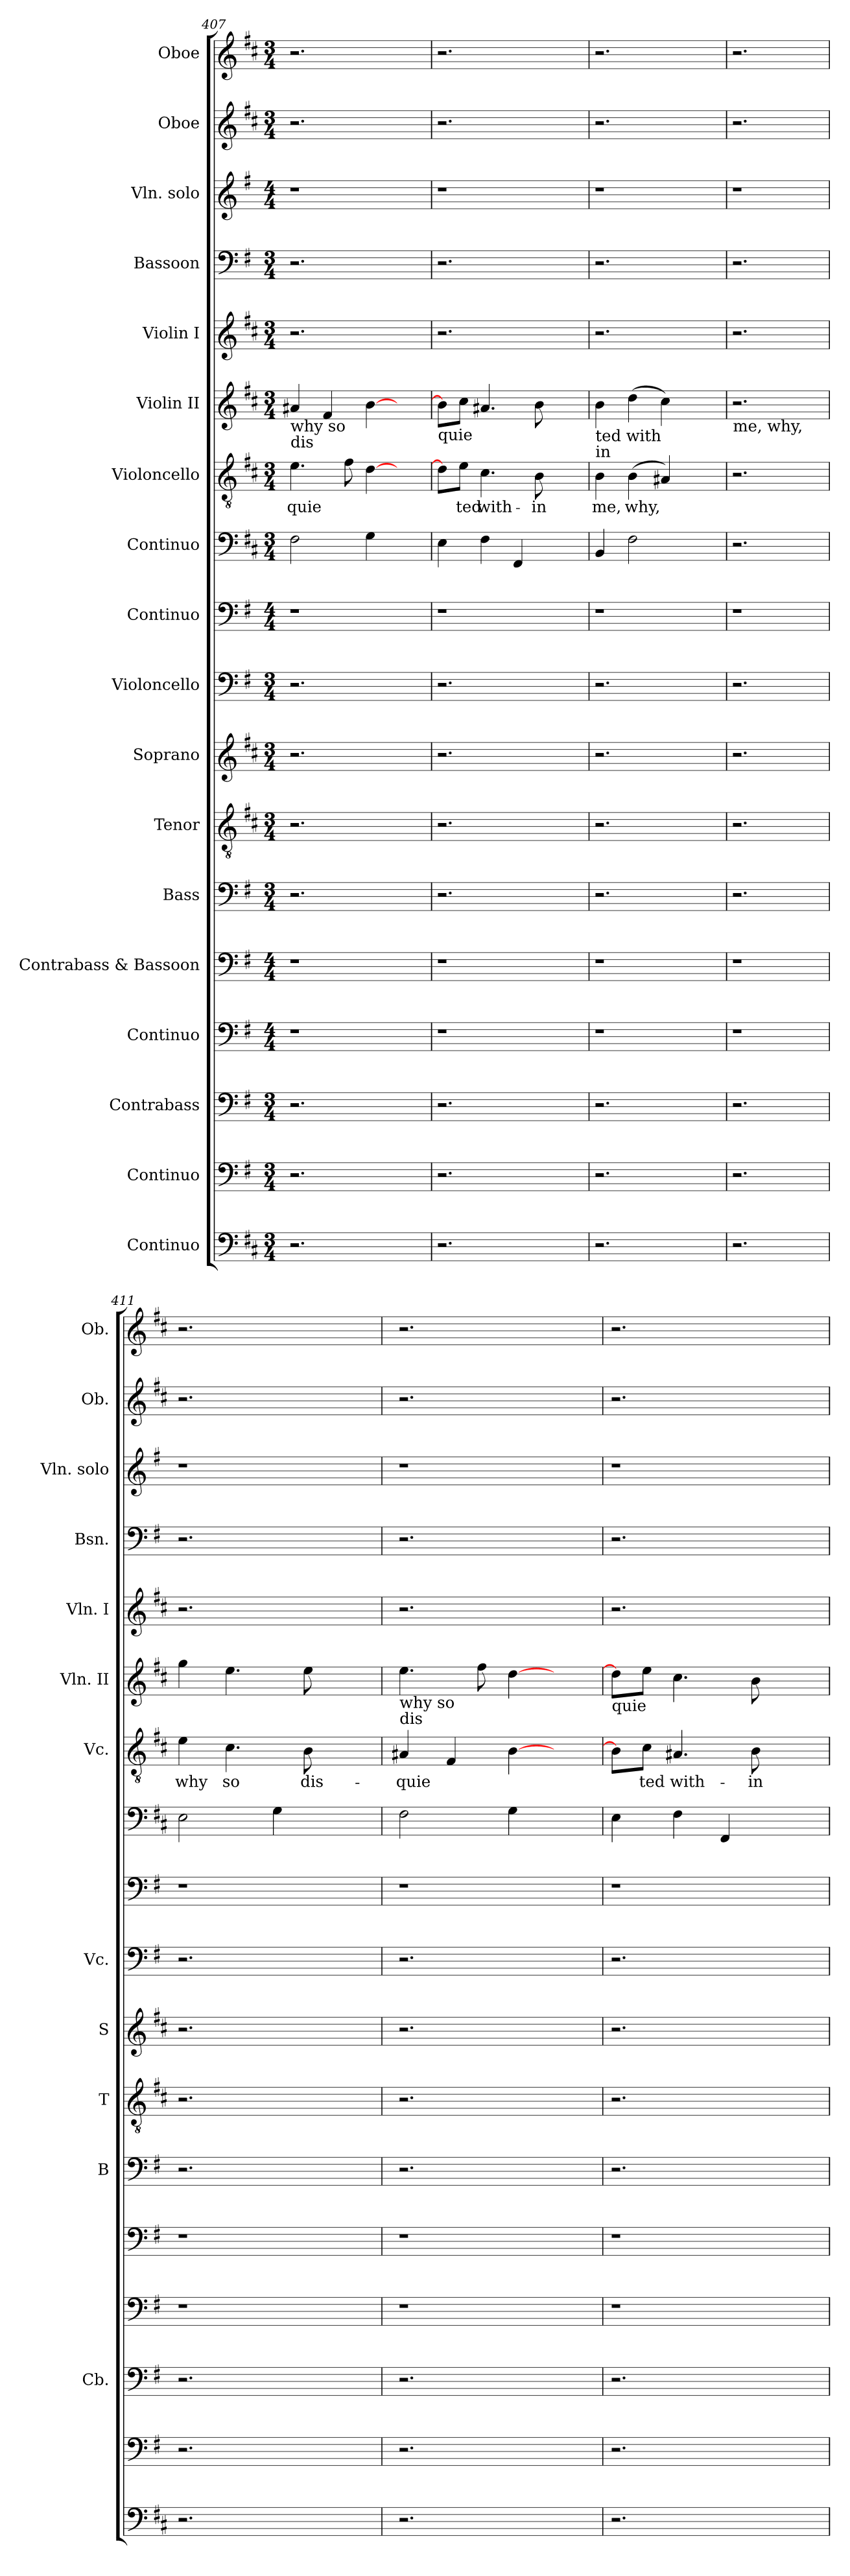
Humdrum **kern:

**kern	**kern	**kern	**kern	**kern	**kern	**kern	**kern	**kern	**kern	**kern	**kern	**text	**kern	**kern	**kern	**kern	**kern	**kern
*part18	*part17	*part16	*part15	*part14	*part13	*part12	*part11	*part10	*part9	*part8	*part7	*part7	*part6	*part5	*part4	*part3	*part2	*part1
*staff18	*staff17	*staff16	*staff15	*staff14	*staff13	*staff12	*staff11	*staff10	*staff9	*staff8	*staff7	*staff7	*staff6	*staff5	*staff4	*staff3	*staff2	*staff1
*I"Continuo	*I"Continuo	*I"Contrabass	*I"Continuo	*I"Contrabass  & Bassoon	*I"Bass	*I"Tenor	*I"Soprano	*I"Violoncello	*I"Continuo	*I"Continuo	*I"Violoncello	*	*I"Violin II	*I"Violin I	*I"Bassoon	*I"Vln. solo	*I"Oboe	*I"Oboe
*	*	*I'Cb.	*	*	*I'B	*I'T	*I'S	*I'Vc.	*	*	*I'Vc.	*	*I'Vln. II	*I'Vln. I	*I'Bsn.	*I'Vln. solo	*I'Ob.	*I'Ob.
!!LO:PB:g=z
*clefF4	*clefF4	*clefF4	*clefF4	*clefF4	*clefF4	*clefGv2	*clefG2	*clefF4	*clefF4	*clefF4	*clefGv2	*	*clefG2	*clefG2	*clefF4	*clefG2	*clefG2	*clefG2
*	*	*ITrd7c12	*	*ITrd7c12	*	*	*	*	*	*	*	*	*	*	*	*	*	*
*k[f#c#]	*k[f#]	*k[f#]	*k[f#]	*k[f#]	*k[f#]	*k[f#c#]	*k[f#c#]	*k[f#]	*k[f#]	*k[f#c#]	*k[f#c#]	*	*k[f#c#]	*k[f#c#]	*k[f#]	*k[f#]	*k[f#c#]	*k[f#c#]
*D:	*G:	*G:	*G:	*G:	*G:	*D:	*D:	*G:	*G:	*D:	*D:	*	*D:	*D:	*G:	*G:	*D:	*D:
*M3/4	*M3/4	*M3/4	*M4/4	*M4/4	*M3/4	*M3/4	*M3/4	*M3/4	*M4/4	*M3/4	*M3/4	*	*M3/4	*M3/4	*M3/4	*M4/4	*M3/4	*M3/4
=407	=407	=407	=407	=407	=407	=407	=407	=407	=407	=407	=407	=407	=407	=407	=407	=407	=407	=407
!	!	!	!	!	!	!	!	!	!	!	!	!	!LO:TX:b:t=why so	!	!	!	!	!
!	!	!	!	!	!	!	!	!	!	!	!	!	!LO:TX:b:t=dis	!	!	!	!	!
!	!	!	!	!	!	!	!	!	!	!	!	!LO:LY:b	!	!	!	!	!	!
2.r	2.r	2.r	1r	1r	2.r	2.r	2.r	2.r	1r	2F#\	4.e\	-quie-	4a#X/	2.r	2.r	1r	2.r	2.r
.	.	.	.	.	.	.	.	.	.	.	.	.	4f#/	.	.	.	.	.
!	!	!	!	!	!	!	!	!	!	!	!	!LO:LY:b	!	!	!	!	!	!
.	.	.	.	.	.	.	.	.	.	.	8f#\	--	.	.	.	.	.	.
!	!	!	!	!	!	!	!	!	!	!	!	!LO:LY:b	!	!	!	!	!	!
.	.	.	.	.	.	.	.	.	.	4G\	[>4d\	--	[>4b\	.	.	.	.	.
4ryy	4ryy	4ryy	.	.	4ryy	4ryy	4ryy	4ryy	.	4ryy	4ryy	.	4ryy	4ryy	4ryy	.	4ryy	4ryy
=408	=408	=408	=408	=408	=408	=408	=408	=408	=408	=408	=408	=408	=408	=408	=408	=408	=408	=408
!	!	!	!	!	!	!	!	!	!	!	!	!	!LO:TX:b:t=quie	!	!	!	!	!
!	!	!	!	!	!	!	!	!	!	!	!	!LO:LY:b	!	!	!	!	!	!
2.r	2.r	2.r	1r	1r	2.r	2.r	2.r	2.r	1r	4E\	8d\L]	--	8b\L]	2.r	2.r	1r	2.r	2.r
!	!	!	!	!	!	!	!	!	!	!	!	!LO:LY:b	!	!	!	!	!	!
.	.	.	.	.	.	.	.	.	.	.	8e\J	-ted	8cc#\J	.	.	.	.	.
!	!	!	!	!	!	!	!	!	!	!	!	!LO:LY:b	!	!	!	!	!	!
.	.	.	.	.	.	.	.	.	.	4F#\	4.c#\	with-	4.a#X/	.	.	.	.	.
.	.	.	.	.	.	.	.	.	.	4FF#/	.	.	.	.	.	.	.	.
!	!	!	!	!	!	!	!	!	!	!	!	!LO:LY:b	!	!	!	!	!	!
.	.	.	.	.	.	.	.	.	.	.	8B\	-in	8b\	.	.	.	.	.
4ryy	4ryy	4ryy	.	.	4ryy	4ryy	4ryy	4ryy	.	4ryy	4ryy	.	4ryy	4ryy	4ryy	.	4ryy	4ryy
=409	=409	=409	=409	=409	=409	=409	=409	=409	=409	=409	=409	=409	=409	=409	=409	=409	=409	=409
!	!	!	!	!	!	!	!	!	!	!	!	!	!LO:TX:b:t=ted with	!	!	!	!	!
!	!	!	!	!	!	!	!	!	!	!	!	!	!LO:TX:b:t=in	!	!	!	!	!
!	!	!	!	!	!	!	!	!	!	!	!	!LO:LY:b	!	!	!	!	!	!
2.r	2.r	2.r	1r	1r	2.r	2.r	2.r	2.r	1r	4BB/	4B\	me,	4b\	2.r	2.r	1r	2.r	2.r
!	!	!	!	!	!	!	!	!	!	!	!	!LO:LY:b	!	!	!	!	!	!
.	.	.	.	.	.	.	.	.	.	2F#\	(>4B\	why,	(>4dd\	.	.	.	.	.
!	!	!	!	!	!	!	!	!	!	!	!	!LO:LY:b	!	!	!	!	!	!
.	.	.	.	.	.	.	.	.	.	.	4A#X/)	.	4cc#\)	.	.	.	.	.
4ryy	4ryy	4ryy	.	.	4ryy	4ryy	4ryy	4ryy	.	4ryy	4ryy	.	4ryy	4ryy	4ryy	.	4ryy	4ryy
=410	=410	=410	=410	=410	=410	=410	=410	=410	=410	=410	=410	=410	=410	=410	=410	=410	=410	=410
!	!	!	!	!	!	!	!	!	!	!	!	!	!LO:TX:b:t=me, why,	!	!	!	!	!
2.r	2.r	2.r	1r	1r	2.r	2.r	2.r	2.r	1r	2.r	2.r	.	2.r	2.r	2.r	1r	2.r	2.r
4ryy	4ryy	4ryy	.	.	4ryy	4ryy	4ryy	4ryy	.	4ryy	4ryy	.	4ryy	4ryy	4ryy	.	4ryy	4ryy
=411	=411	=411	=411	=411	=411	=411	=411	=411	=411	=411	=411	=411	=411	=411	=411	=411	=411	=411
!	!	!	!	!	!	!	!	!	!	!	!	!LO:LY:b	!	!	!	!	!	!
2.r	2.r	2.r	1r	1r	2.r	2.r	2.r	2.r	1r	2E\	4e\	why	4gg\	2.r	2.r	1r	2.r	2.r
!	!	!	!	!	!	!	!	!	!	!	!	!LO:LY:b	!	!	!	!	!	!
.	.	.	.	.	.	.	.	.	.	.	4.c#\	so	4.ee\	.	.	.	.	.
.	.	.	.	.	.	.	.	.	.	4G\	.	.	.	.	.	.	.	.
!	!	!	!	!	!	!	!	!	!	!	!	!LO:LY:b	!	!	!	!	!	!
.	.	.	.	.	.	.	.	.	.	.	8B\	dis-	8ee\	.	.	.	.	.
4ryy	4ryy	4ryy	.	.	4ryy	4ryy	4ryy	4ryy	.	4ryy	4ryy	.	4ryy	4ryy	4ryy	.	4ryy	4ryy
=412	=412	=412	=412	=412	=412	=412	=412	=412	=412	=412	=412	=412	=412	=412	=412	=412	=412	=412
!	!	!	!	!	!	!	!	!	!	!	!	!	!LO:TX:b:t=why so	!	!	!	!	!
!	!	!	!	!	!	!	!	!	!	!	!	!	!LO:TX:b:t=dis	!	!	!	!	!
!	!	!	!	!	!	!	!	!	!	!	!	!LO:LY:b	!	!	!	!	!	!
2.r	2.r	2.r	1r	1r	2.r	2.r	2.r	2.r	1r	2F#\	4A#X/	-quie-	4.ee\	2.r	2.r	1r	2.r	2.r
!	!	!	!	!	!	!	!	!	!	!	!	!LO:LY:b	!	!	!	!	!	!
.	.	.	.	.	.	.	.	.	.	.	4F#/	--	.	.	.	.	.	.
.	.	.	.	.	.	.	.	.	.	.	.	.	8ff#\	.	.	.	.	.
!	!	!	!	!	!	!	!	!	!	!	!	!LO:LY:b	!	!	!	!	!	!
.	.	.	.	.	.	.	.	.	.	4G\	[>4B\	--	[>4dd\	.	.	.	.	.
4ryy	4ryy	4ryy	.	.	4ryy	4ryy	4ryy	4ryy	.	4ryy	4ryy	.	4ryy	4ryy	4ryy	.	4ryy	4ryy
=413	=413	=413	=413	=413	=413	=413	=413	=413	=413	=413	=413	=413	=413	=413	=413	=413	=413	=413
!	!	!	!	!	!	!	!	!	!	!	!	!	!LO:TX:b:t=quie	!	!	!	!	!
!	!	!	!	!	!	!	!	!	!	!	!	!LO:LY:b	!	!	!	!	!	!
2.r	2.r	2.r	1r	1r	2.r	2.r	2.r	2.r	1r	4E\	8B\L]	--	8dd\L]	2.r	2.r	1r	2.r	2.r
!	!	!	!	!	!	!	!	!	!	!	!	!LO:LY:b	!	!	!	!	!	!
.	.	.	.	.	.	.	.	.	.	.	8c#\J	-ted	8ee\J	.	.	.	.	.
!	!	!	!	!	!	!	!	!	!	!	!	!LO:LY:b	!	!	!	!	!	!
.	.	.	.	.	.	.	.	.	.	4F#\	4.A#X/	with-	4.cc#\	.	.	.	.	.
.	.	.	.	.	.	.	.	.	.	4FF#/	.	.	.	.	.	.	.	.
!	!	!	!	!	!	!	!	!	!	!	!	!LO:LY:b	!	!	!	!	!	!
.	.	.	.	.	.	.	.	.	.	.	8B\	-in	8b\	.	.	.	.	.
4ryy	4ryy	4ryy	.	.	4ryy	4ryy	4ryy	4ryy	.	4ryy	4ryy	.	4ryy	4ryy	4ryy	.	4ryy	4ryy
=	=	=	=	=	=	=	=	=	=	=	=	=	=	=	=	=	=	=
*-	*-	*-	*-	*-	*-	*-	*-	*-	*-	*-	*-	*-	*-	*-	*-	*-	*-	*-
